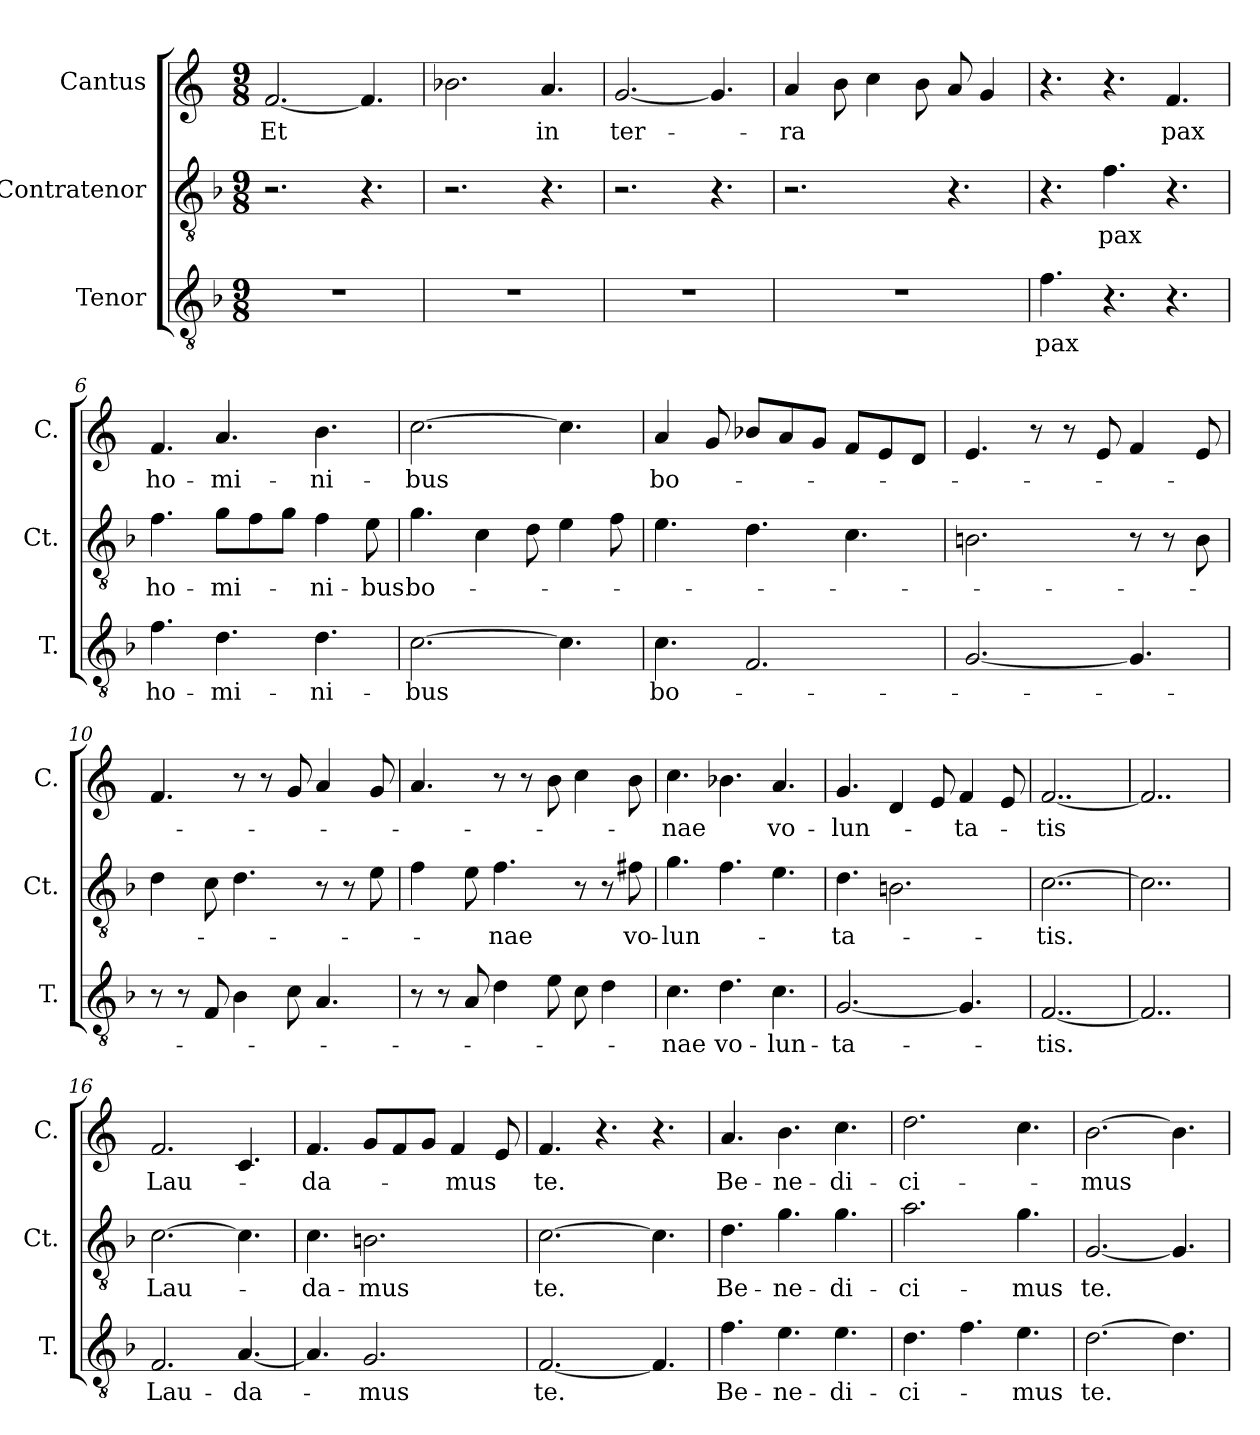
**kern	**text	**kern	**text	**kern	**text
*part3	*part3	*part2	*part2	*part1	*part1
*staff3	*staff3	*staff2	*staff2	*staff1	*staff1
*I"Tenor	*	*I"Contratenor	*	*I"Cantus	*
*I'T.	*	*I'Ct.	*	*I'C.	*
*clefGv2	*	*clefGv2	*	*clefG2	*
*k[b-]	*	*k[b-]	*	*k[]	*
*F:	*	*F:	*	*C:	*
*M9/8	*	*M9/8	*	*M9/8	*
=1	=1	=1	=1	=1	=1
8%9r	.	2.r	.	[2.f/	Et
.	.	4.r	.	4.f/]	.
=2	=2	=2	=2	=2	=2
8%9r	.	2.r	.	2.b-X\	.
.	.	4.r	.	4.a/	in
=3	=3	=3	=3	=3	=3
8%9r	.	2.r	.	[2.g/	ter-
.	.	4.r	.	4.g/]	.
=4	=4	=4	=4	=4	=4
8%9r	.	2.r	.	4a/	-ra
.	.	.	.	8b\	.
.	.	.	.	4cc\	.
.	.	.	.	8b\	.
.	.	4.r	.	8a/	.
.	.	.	.	4g/	.
=5	=5	=5	=5	=5	=5
4.f\	pax	4.r	.	4.r	.
4.r	.	4.f\	pax	4.r	.
4.r	.	4.r	.	4.f/	pax
=6	=6	=6	=6	=6	=6
4.f\	ho-	4.f\	ho-	4.f/	ho-
4.d\	-mi-	8g\L	-mi-	4.a/	-mi-
.	.	8f\	.	.	.
.	.	8g\J	.	.	.
4.d\	-ni-	4f\	-ni-	4.b\	-ni-
.	.	8e\	-bus	.	.
!!LO:LB:g=z
=7	=7	=7	=7	=7	=7
[2.c\	-bus	4.g\	bo-	[2.cc\	-bus
.	.	4c\	.	.	.
.	.	8d\	.	.	.
4.c\]	.	4e\	.	4.cc\]	.
.	.	8f\	.	.	.
=8	=8	=8	=8	=8	=8
4.c\	bo-	4.e\	.	4a/	bo-
.	.	.	.	8g/	.
2.F/	.	4.d\	.	8b-X/L	.
.	.	.	.	8a/	.
.	.	.	.	8g/J	.
.	.	4.c\	.	8f/L	.
.	.	.	.	8e/	.
.	.	.	.	8d/J	.
=9	=9	=9	=9	=9	=9
[2.G/	.	2.Bn\	.	4.e/	.
.	.	.	.	8r	.
.	.	.	.	8r	.
.	.	.	.	8e/	.
4.G/]	.	8r	.	4f/	.
.	.	8r	.	.	.
.	.	8B\	.	8e/	.
=10	=10	=10	=10	=10	=10
8r	.	4d\	.	4.f/	.
8r	.	.	.	.	.
8F/	.	8c\	.	.	.
4B-\	.	4.d\	.	8r	.
.	.	.	.	8r	.
8c\	.	.	.	8g/	.
4.A/	.	8r	.	4a/	.
.	.	8r	.	.	.
.	.	8e\	.	8g/	.
!!LO:PB:g=z
=11	=11	=11	=11	=11	=11
8r	.	4f\	.	4.a/	.
8r	.	.	.	.	.
8A/	.	8e\	.	.	.
4d\	.	4.f\	-nae	8r	.
.	.	.	.	8r	.
8e\	.	.	.	8b\	.
8c\	.	8r	.	4cc\	.
4d\	.	8r	.	.	.
.	.	8f#X\	vo-	8b\	.
=12	=12	=12	=12	=12	=12
4.c\	nae	4.g\	-lun-	4.cc\	-nae
4.d\	vo-	4.f\	.	4.b-X\	.
4.c\	-lun-	4.e\	.	4.a/	vo-
=13	=13	=13	=13	=13	=13
[2.G/	-ta-	4.d\	-ta-	4.g/	-lun-
.	.	2.Bn\	.	4d/	.
.	.	.	.	8e/	.
4.G/]	.	.	.	4f/	-ta-
.	.	.	.	8e/	.
=14	=14	=14	=14	=14	=14
[2..F/	-tis.	[2..c\	-tis.	[2..f/	-tis
=15	=15	=15	=15	=15	=15
2..F/]	.	2..c\]	.	2..f/]	.
=16	=16	=16	=16	=16	=16
2.F/	Lau-	[2.c\	Lau-	2.f/	Lau-
[4.A/	-da-	4.c\]	.	4.c/	.
!!LO:LB:g=z
=17	=17	=17	=17	=17	=17
4.A/]	.	4.c\	-da-	4.f/	-da-
2.G/	-mus	2.Bn\	-mus	8g/L	.
.	.	.	.	8f/	.
.	.	.	.	8g/J	.
.	.	.	.	4f/	-mus
.	.	.	.	8e/	.
=18	=18	=18	=18	=18	=18
[2.F/	te.	[2.c\	te.	4.f/	te.
.	.	.	.	4.r	.
4.F/]	.	4.c\]	.	4.r	.
=19	=19	=19	=19	=19	=19
4.f\	Be-	4.d\	Be-	4.a/	Be-
4.e\	-ne-	4.g\	-ne-	4.b\	-ne-
4.e\	-di-	4.g\	-di-	4.cc\	-di-
=20	=20	=20	=20	=20	=20
4.d\	-ci-	2.a\	-ci-	2.dd\	-ci-
4.f\	.	.	.	.	.
4.e\	-mus	4.g\	-mus	4.cc\	.
=21	=21	=21	=21	=21	=21
[2.d\	te.	[2.G/	te.	[2.b\	-mus
4.d\]	.	4.G/]	.	4.b\]	.
=	=	=	=	=	=
*-	*-	*-	*-	*-	*-
